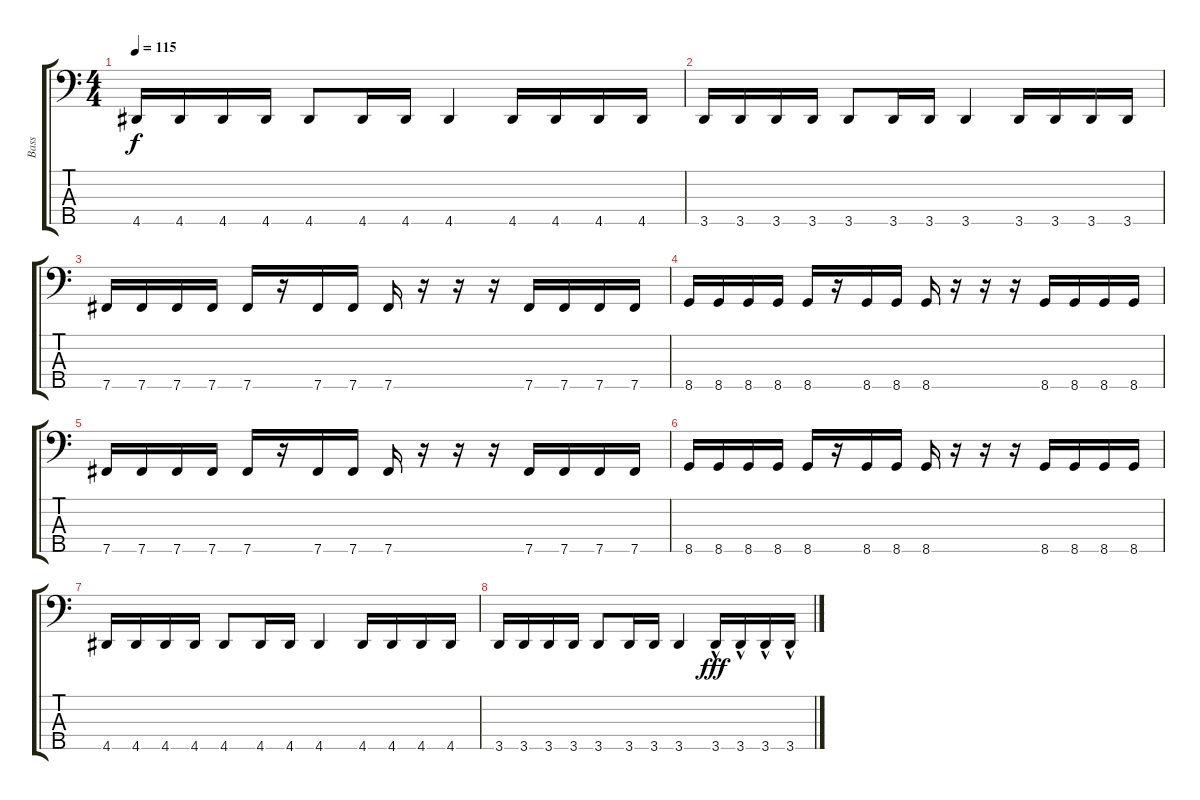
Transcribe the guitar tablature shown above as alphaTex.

\track ("Bass" "Bass") {instrument electricbassfinger}
\staff {score tabs}
\tuning (G2 D2 A1 E1 B0) {hide}
\ts (4 4)
\tempo 115
\clef f4
\ks c
4.5.16{dy f} 4.5.16 4.5.16 4.5.16 4.5.8 4.5.16 4.5.16 4.5.4 4.5.16 4.5.16 4.5.16 4.5.16 |
3.5.16 3.5.16 3.5.16 3.5.16 3.5.8 3.5.16 3.5.16 3.5.4 3.5.16 3.5.16 3.5.16 3.5.16 |
7.5.16 7.5.16 7.5.16 7.5.16 7.5.16 r.16 7.5.16 7.5.16 7.5.16 r.16 r.16 r.16 7.5.16 7.5.16 7.5.16 7.5.16 |
8.5.16 8.5.16 8.5.16 8.5.16 8.5.16 r.16 8.5.16 8.5.16 8.5.16 r.16 r.16 r.16 8.5.16 8.5.16 8.5.16 8.5.16 |
7.5.16 7.5.16 7.5.16 7.5.16 7.5.16 r.16 7.5.16 7.5.16 7.5.16 r.16 r.16 r.16 7.5.16 7.5.16 7.5.16 7.5.16 |
8.5.16 8.5.16 8.5.16 8.5.16 8.5.16 r.16 8.5.16 8.5.16 8.5.16 r.16 r.16 r.16 8.5.16 8.5.16 8.5.16 8.5.16 |
4.5.16 4.5.16 4.5.16 4.5.16 4.5.8 4.5.16 4.5.16 4.5.4 4.5.16 4.5.16 4.5.16 4.5.16 |
3.5.16 3.5.16 3.5.16 3.5.16 3.5.8 3.5.16 3.5.16 3.5.4 3.5{hac}.16{dy fff} 3.5{hac}.16 3.5{hac}.16 3.5{hac}.16
